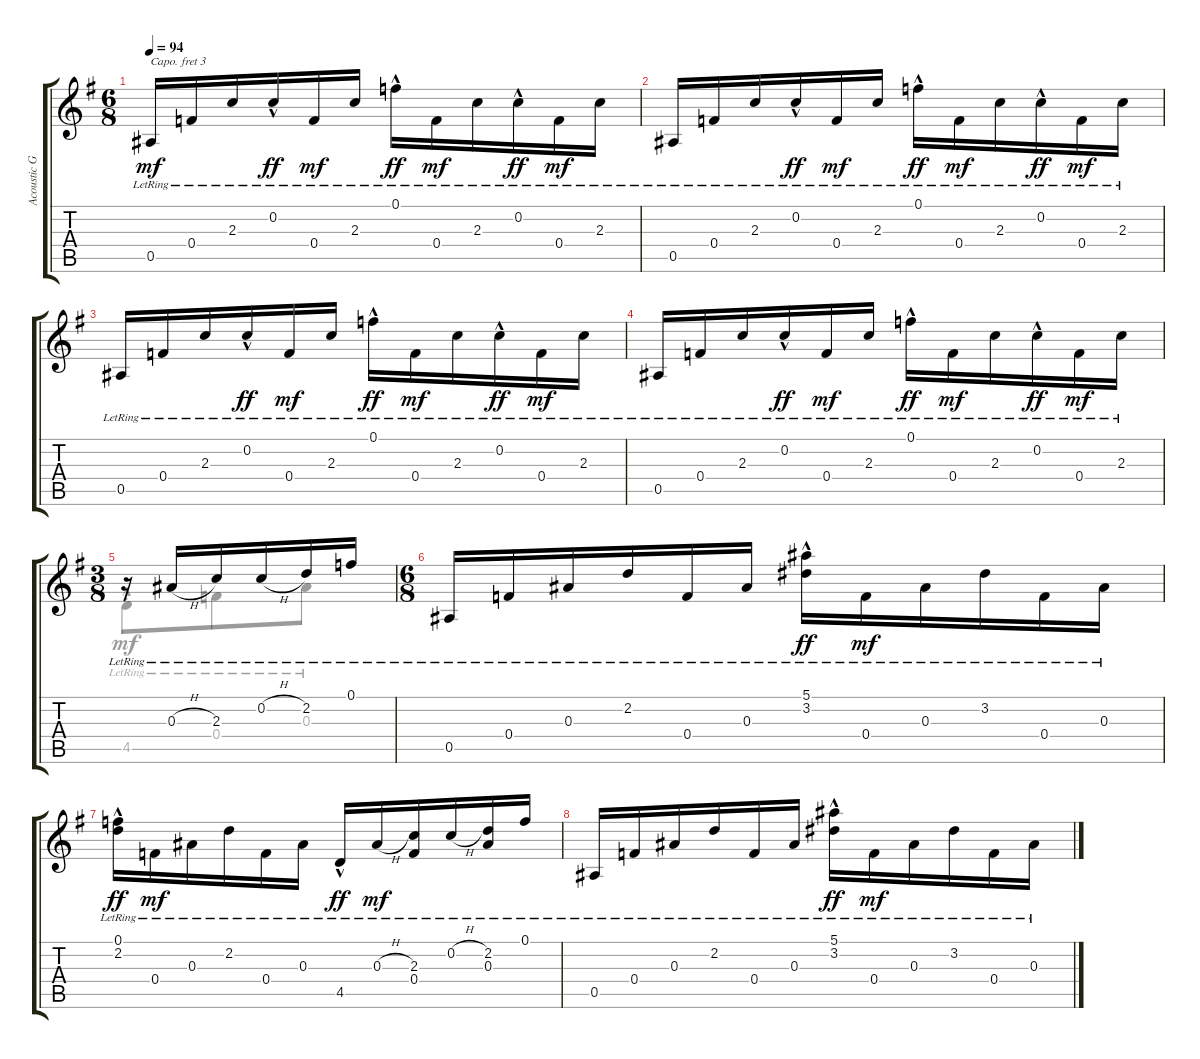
\track ("Acoustic Guitar" "Acoustic G") {instrument acousticguitarsteel}
\staff {score tabs}
\capo 3
\tuning (D4 A3 G3 D3 G2 D2) {hide}
\voice
\ts (6 8)
\tempo 94
\clef g2
\ks g
0.5{lr}.16{dy mf instrument acousticguitarsteel} 0.4{lr}.16 2.3{lr}.16 0.2{hac lr}.16{dy ff} 0.4{lr}.16{dy mf} 2.3{lr}.16 0.1{hac lr}.16{dy ff} 0.4{lr}.16{dy mf} 2.3{lr}.16 0.2{hac lr}.16{dy ff} 0.4{lr}.16{dy mf} 2.3{lr}.16 |
0.5{lr}.16 0.4{lr}.16 2.3{lr}.16 0.2{hac lr}.16{dy ff} 0.4{lr}.16{dy mf} 2.3{lr}.16 0.1{hac lr}.16{dy ff} 0.4{lr}.16{dy mf} 2.3{lr}.16 0.2{hac lr}.16{dy ff} 0.4{lr}.16{dy mf} 2.3{lr}.16 |
0.5{lr}.16 0.4{lr}.16 2.3{lr}.16 0.2{hac lr}.16{dy ff} 0.4{lr}.16{dy mf} 2.3{lr}.16 0.1{hac lr}.16{dy ff} 0.4{lr}.16{dy mf} 2.3{lr}.16 0.2{hac lr}.16{dy ff} 0.4{lr}.16{dy mf} 2.3{lr}.16 |
0.5{lr}.16 0.4{lr}.16 2.3{lr}.16 0.2{hac lr}.16{dy ff} 0.4{lr}.16{dy mf} 2.3{lr}.16 0.1{hac lr}.16{dy ff} 0.4{lr}.16{dy mf} 2.3{lr}.16 0.2{hac lr}.16{dy ff} 0.4{lr}.16{dy mf} 2.3{lr}.16 |
\ts (3 8)
r.16 0.3{h lr}.16 2.3{lr}.16 0.2{h lr}.16 2.2{lr}.16 0.1{lr}.16 |
\ts (6 8)
0.5{lr}.16 0.4{lr}.16 0.3{lr}.16 2.2{lr}.16 0.4{lr}.16 0.3{lr}.16 (5.1{hac lr} 3.2{hac lr}).16{dy ff} 0.4{lr}.16{dy mf} 0.3{lr}.16 3.2{lr}.16 0.4{lr}.16 0.3{lr}.16 |
(0.1{hac lr} 2.2{hac lr}).16{dy ff} 0.4{lr}.16{dy mf} 0.3{lr}.16 2.2{lr}.16 0.4{lr}.16 0.3{lr}.16 4.5{hac lr}.16{dy ff} 0.3{h lr}.16{dy mf} (2.3{lr} 0.4{lr}).16 0.2{h lr}.16 (2.2{lr} 0.3{lr}).16 0.1{lr}.16 |
0.5{lr}.16 0.4{lr}.16 0.3{lr}.16 2.2{lr}.16 0.4{lr}.16 0.3{lr}.16 (5.1{hac lr} 3.2{hac lr}).16{dy ff} 0.4{lr}.16{dy mf} 0.3{lr}.16 3.2{lr}.16 0.4{lr}.16 0.3{lr}.16
\voice
\clef g2
\ottava regular
\simile none
\ks g
|
|
|
|
4.5{hac st lr}.8 0.4{lr}.8{dy mf} 0.3{lr}.8 |
|
|
